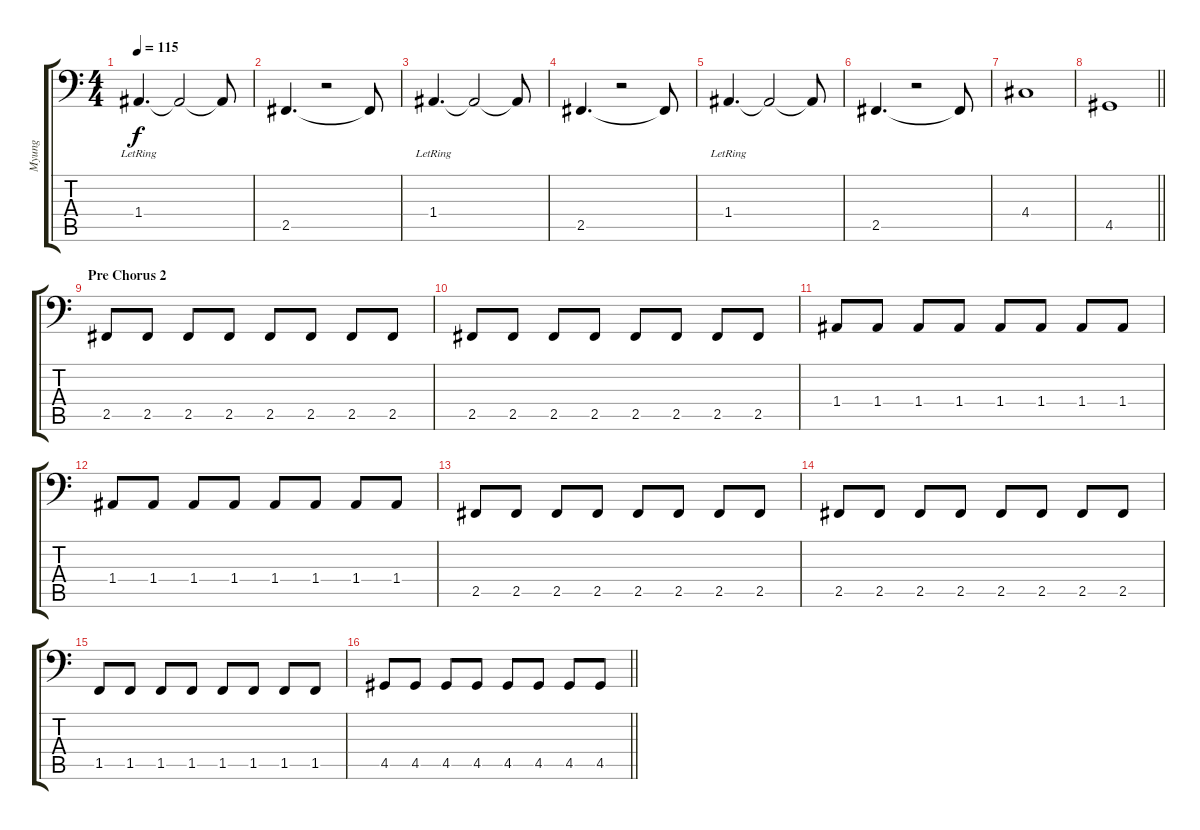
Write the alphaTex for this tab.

\track ("Myung" "Myung") {instrument electricbassfinger}
\staff {score tabs}
\tuning (C3 G2 D2 A1 E1 B0) {hide}
\ts (4 4)
\tempo 115
\clef f4
\ks c
1.4{lr}.4{d dy f} 1.4{t}.2 1.4{t}.8 |
2.5.4{d} r.2 2.5{t}.8 |
1.4{lr}.4{d} 1.4{t}.2 1.4{t}.8 |
2.5.4{d} r.2 2.5{t}.8 |
1.4{lr}.4{d} 1.4{t}.2 1.4{t}.8 |
2.5.4{d} r.2 2.5{t}.8 |
4.4.1 |
\barLineRight lightlight
4.5.1 |
\section ("" "Pre Chorus 2")
2.5.8 2.5.8 2.5.8 2.5.8 2.5.8 2.5.8 2.5.8 2.5.8 |
2.5.8 2.5.8 2.5.8 2.5.8 2.5.8 2.5.8 2.5.8 2.5.8 |
1.4.8 1.4.8 1.4.8 1.4.8 1.4.8 1.4.8 1.4.8 1.4.8 |
1.4.8 1.4.8 1.4.8 1.4.8 1.4.8 1.4.8 1.4.8 1.4.8 |
2.5.8 2.5.8 2.5.8 2.5.8 2.5.8 2.5.8 2.5.8 2.5.8 |
2.5.8 2.5.8 2.5.8 2.5.8 2.5.8 2.5.8 2.5.8 2.5.8 |
1.5.8 1.5.8 1.5.8 1.5.8 1.5.8 1.5.8 1.5.8 1.5.8 |
\barLineRight lightlight
4.5.8 4.5.8 4.5.8 4.5.8 4.5.8 4.5.8 4.5.8 4.5.8
